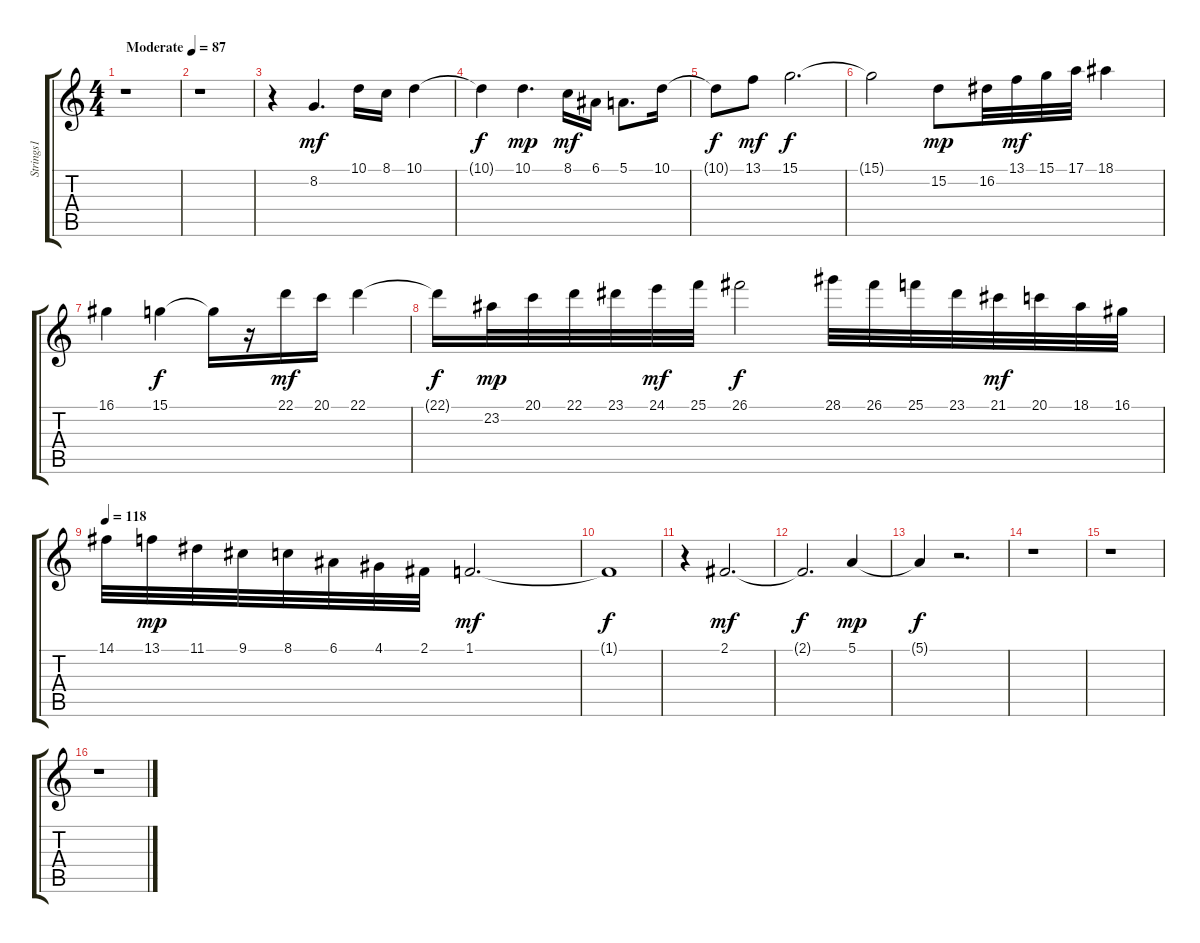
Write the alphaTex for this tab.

\track ("Strings1" "Strings1") {instrument stringensemble1}
\staff {score tabs}
\tuning (E4 B3 G3 D3 A2 E2) {hide}
\ts (4 4)
\tempo (87 "Moderate")
\clef g2
\ks c
r.1{dy mf instrument stringensemble1} |
r.1 |
r.4 8.2.4{d balance 2} 10.1.16 8.1.16 10.1.4 |
10.1{t}.4{dy f} 10.1.4{d dy mp} 8.1.16{dy mf} 6.1.16 5.1.8{d} 10.1.16 |
10.1{t}.8{dy f} 13.1.8{dy mf} 15.1.2{d dy f} |
15.1{t}.2 15.2.8{dy mp} 16.2.32 13.1.32{dy mf} 15.1.32 17.1.32 18.1.4 |
16.1.4 15.1.4{dy f} 15.1{t}.16 r.16 22.1.16{dy mf} 20.1.16 22.1.4 |
22.1{t}.16{dy f} 23.2.32{dy mp} 20.1.32 22.1.32 23.1.32 24.1.32{dy mf} 25.1.32 26.1.2{dy f} 28.1.32 26.1.32 25.1.32 23.1.32 21.1.32{dy mf} 20.1.32 18.1.32 16.1.32 |
\tempo 118
14.1.32 13.1.32{dy mp} 11.1.32 9.1.32 8.1.32 6.1.32 4.1.32 2.1.32 1.1.2{d dy mf} |
1.1{t}.1{dy f} |
r.4 2.1.2{d dy mf} |
2.1{t}.2{d dy f} 5.1.4{dy mp} |
5.1{t}.4{dy f} r.2{d} |
r.1 |
r.1 |
r.1
